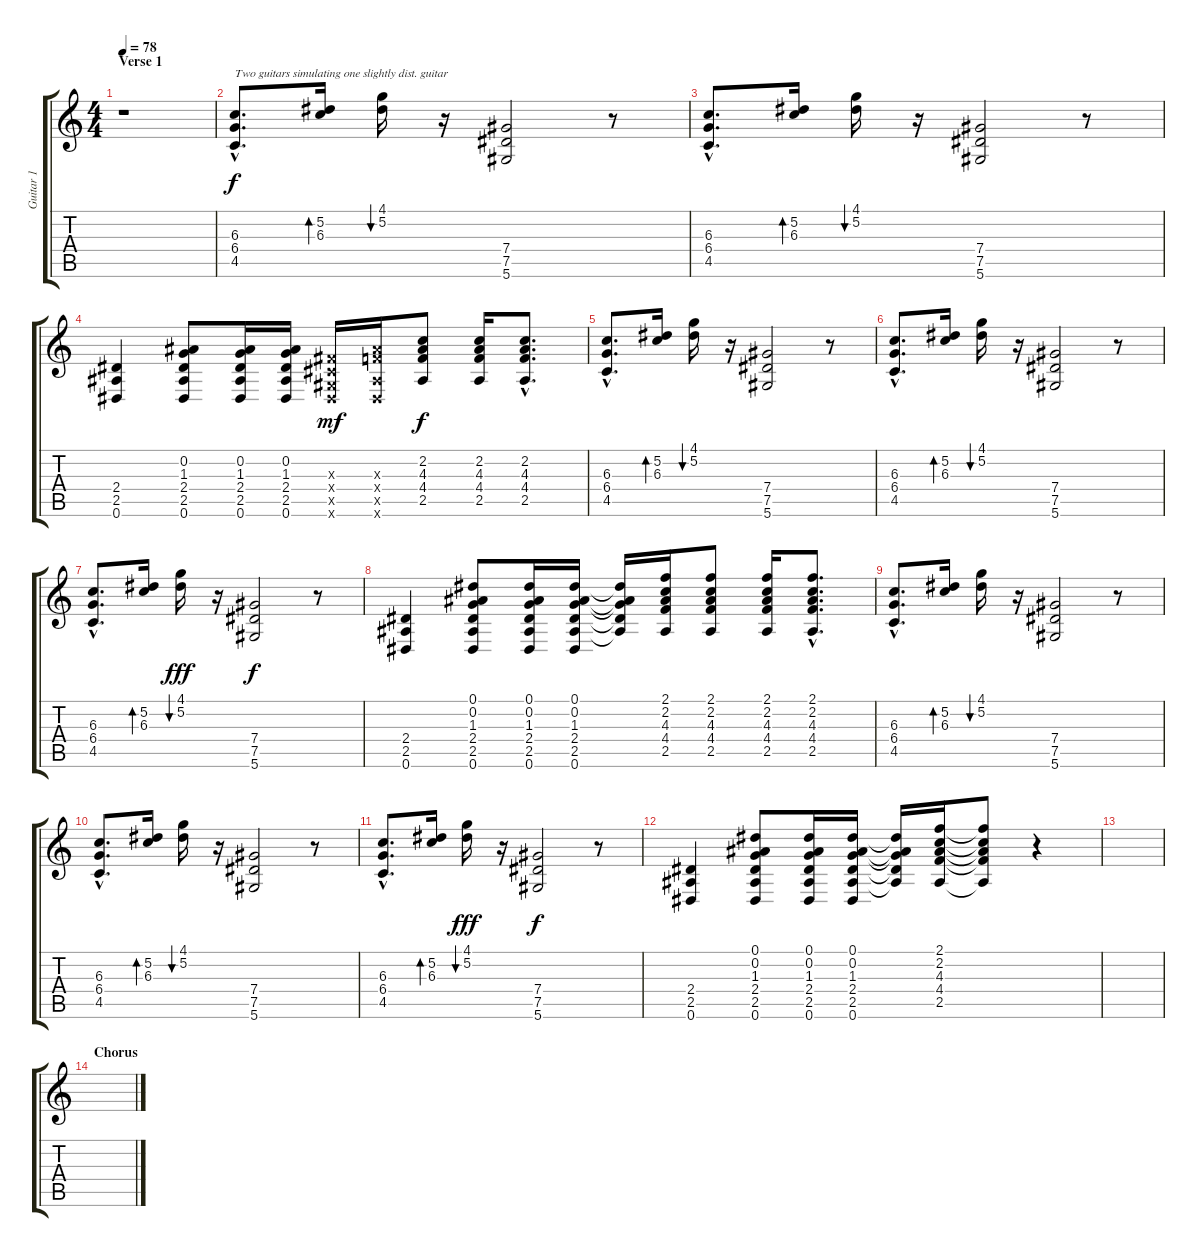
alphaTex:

\track ("Guitar 1" "Guitar 1") {instrument electricguitarjazz}
\staff {score tabs}
\tuning (Eb4 Bb3 Gb3 Db3 Ab2 Eb2) {hide}
\ts (4 4)
\section ("" "Verse 1")
\tempo 78
\clef g2
\ks c
r.1{dy f instrument electricguitarjazz} |
(6.3{hac} 6.4{hac} 4.5{hac}).8{d txt "Two guitars simulating one slightly dist. guitar"} (5.2 6.3).16{bd 240} (4.1 5.2).16{bu 240} r.16 (7.4 7.5 5.6).2 r.8 |
(6.3{hac} 6.4{hac} 4.5{hac}).8{d} (5.2 6.3).16{bd 240} (4.1 5.2).16{bu 240} r.16 (7.4 7.5 5.6).2 r.8 |
(2.4 2.5 0.6).4 (0.2 1.3 2.4 2.5 0.6).8 (0.2 1.3 2.4 2.5 0.6).16 (0.2 1.3 2.4 2.5 0.6).16 (0.3{x} 0.4{x} 0.5{x} 0.6{x}).16{dy mf} (4.3{x} 4.4{x} 2.5{x} 0.6{x}).16 (2.2 4.3 4.4 2.5).8{dy f} (2.2 4.3 4.4 2.5).16 (2.2{hac} 4.3{hac} 4.4{hac} 2.5{hac}).8{d} |
(6.3{hac} 6.4{hac} 4.5{hac}).8{d} (5.2 6.3).16{bd 240} (4.1 5.2).16{bu 240} r.16 (7.4 7.5 5.6).2 r.8 |
(6.3{hac} 6.4{hac} 4.5{hac}).8{d} (5.2 6.3).16{bd 240} (4.1 5.2).16{bu 240} r.16 (7.4 7.5 5.6).2 r.8 |
(6.3{hac} 6.4{hac} 4.5{hac}).8{d} (5.2 6.3).16{bd 240} (4.1 5.2).16{bu 240 dy fff} r.16 (7.4 7.5 5.6).2{dy f} r.8 |
(2.4 2.5 0.6).4 (0.1 0.2 1.3 2.4 2.5 0.6).8 (0.1 0.2 1.3 2.4 2.5 0.6).16 (0.1 0.2 1.3 2.4 2.5 0.6).16 (0.1{t} 0.2{t} 1.3{t} 2.4{t} 2.5{t}).16 (2.1 2.2 4.3 4.4 2.5).16 (2.1 2.2 4.3 4.4 2.5).8 (2.1 2.2 4.3 4.4 2.5).16 (2.1{hac} 2.2{hac} 4.3{hac} 4.4{hac} 2.5{hac}).8{d} |
(6.3{hac} 6.4{hac} 4.5{hac}).8{d} (5.2 6.3).16{bd 240} (4.1 5.2).16{bu 240} r.16 (7.4 7.5 5.6).2 r.8 |
(6.3{hac} 6.4{hac} 4.5{hac}).8{d} (5.2 6.3).16{bd 240} (4.1 5.2).16{bu 240} r.16 (7.4 7.5 5.6).2 r.8 |
(6.3{hac} 6.4{hac} 4.5{hac}).8{d} (5.2 6.3).16{bd 240} (4.1 5.2).16{bu 240 dy fff} r.16 (7.4 7.5 5.6).2{dy f} r.8 |
(2.4 2.5 0.6).4 (0.1 0.2 1.3 2.4 2.5 0.6).8 (0.1 0.2 1.3 2.4 2.5 0.6).16 (0.1 0.2 1.3 2.4 2.5 0.6).16 (0.1{t} 0.2{t} 1.3{t} 2.4{t} 2.5{t}).16 (2.1 2.2 4.3 4.4 2.5).16 (2.1{t} 2.2{t} 4.3{t} 4.4{t} 2.5{t}).8 r.4 |
|
\section ("" "Chorus")
